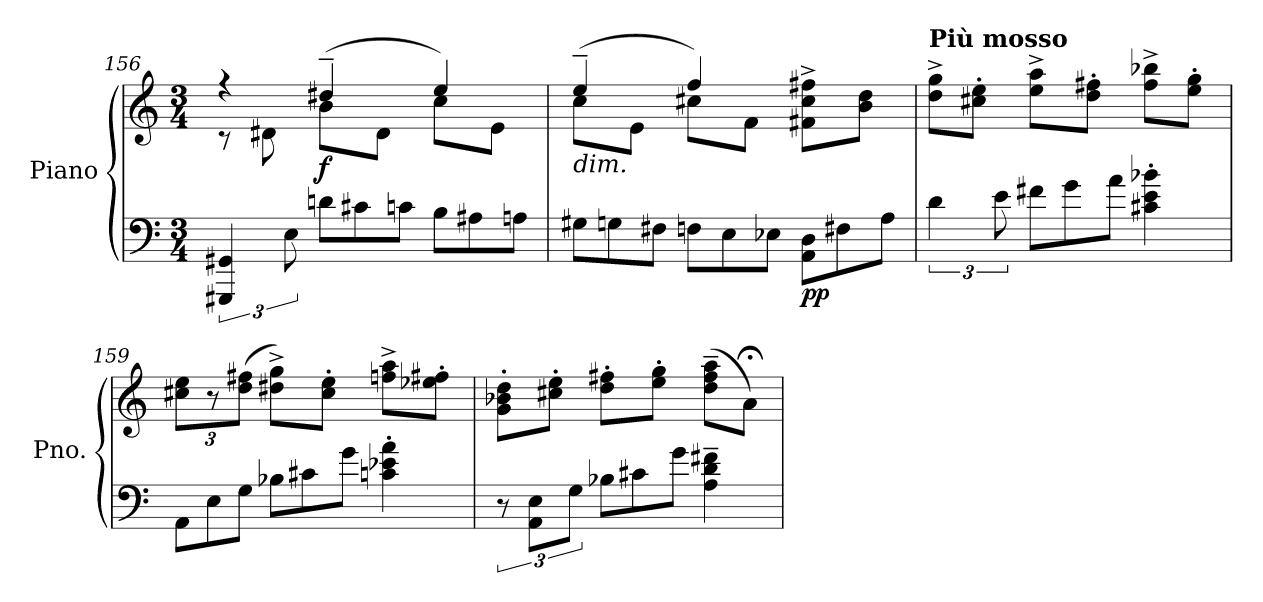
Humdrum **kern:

**kern	**kern	**dynam
*part1	*part1	*part1
*staff2	*staff1	*staff1/2
*I"Piano	*	*
*I'Pno.	*	*
*clefF4	*clefG2	*
*k[]	*k[]	*
*M3/4	*M3/4	*
=156	=156	=156
*	*^	*
6GGG#X/ 6GG#X/	4r	8r	.
.	.	8d#X\	.
12E\	.	.	.
*Xtuplet	*	*	*
!	!	!	!LO:DY:b
12dn\L	(>4dd#X~/	8b\L	f
12c#X\	.	.	.
.	.	8d#\J	.
12cn\J	.	.	.
12B\L	4ee/)	8cc\L	.
12A#X\	.	.	.
.	.	8e\J	.
12An\J	.	.	.
=157	=157	=157	=157
!	!LO:TX:b:i:t=dim.	!	!
12G#X\L	(>4ee~/	8cc\L	.
12Gn\	.	.	.
.	.	8e\J	.
12F#X\J	.	.	.
12Fn\L	4ff/)	8cc#X\L	.
12E\	.	.	.
.	.	8f\J	.
12E-X\J	.	.	.
!	!	!	!LO:DY:b=2
!	!	!	!LO:DY:n=1:b
12AA\ 12D\L	8f#X\^ 8cc#\^ 8ff#X\^L	4ryy	p p
12F#X\	.	.	.
.	8b\ 8dd\J	.	.
12A\J	.	.	.
*	*v	*v	*
!!LO:LB:g=z
=158	=158	=158
*tuplet	*	*
!	!LO:TX:a:B:t=Più mosso	!
6d\	8dd\^ 8gg\^L	.
.	8cc#X\' 8ee\'J	.
12e\	.	.
*Xtuplet	*	*
12f#X\L	8ee\^ 8aa\^L	.
12g\	.	.
.	8dd\' 8ff#X\'J	.
12a\J	.	.
4c#X\' 4e\' 4b-X\'	8ff#\^ 8bb-X\^L	.
.	8ee\' 8gg\'J	.
=159	=159	=159
*	*Xbrackettup	*
12AA\L	12cc#X\ 12ee\L	.
12E\	12r	.
12G\J	(>12dd\ 12ff#X\J	.
12B-X\L	8dd#X\^ 8gg\^L)	.
12c#X\	.	.
.	8cc#\' 8ee\'J	.
12g\J	.	.
4cn\' 4e-X\' 4a\'	8ffn\^ 8aa\^L	.
.	8ee-X\' 8ff#X\'J	.
=160	=160	=160
*tuplet	*	*
12r	8g\' 8b-X\' 8dd\'L	.
12AA\ 12E\L	.	.
.	8cc#X\' 8ee\'J	.
12G\J	.	.
*Xtuplet	*	*
12B-X\L	8dd\' 8ff#X\'L	.
12c#X\	.	.
.	8ee\' 8gg\'J	.
12g\J	.	.
4A\~ 4d\~ 4f#X\~	(>8dd\~ 8ff#\~ 8aa\~L	.
.	8a;<\J)	.
=	=	=
*-	*-	*-
